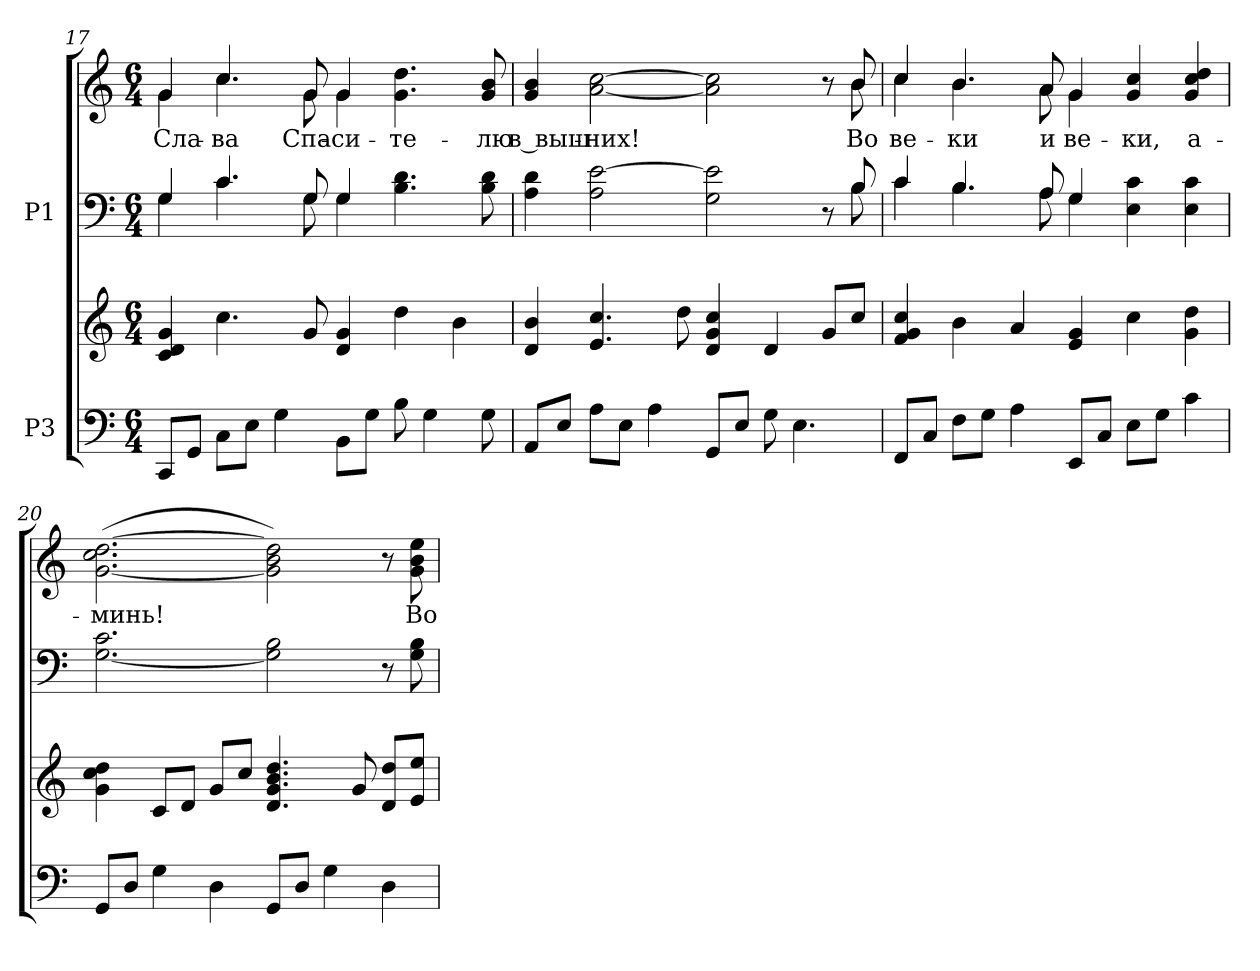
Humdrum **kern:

**kern	**kern	**kern	**kern	**text
*part2	*part2	*part1	*part1	*part1
*staff4	*staff3	*staff2	*staff1	*staff1
*I"P3	*	*I"P1	*	*
!!LO:LB:g=z
*clefF4	*clefG2	*clefF4	*clefG2	*
*k[]	*k[]	*k[]	*k[]	*
*C:	*C:	*C:	*C:	*
*M6/4	*M6/4	*M6/4	*M6/4	*
=17	=17	=17	=17	=17
*	*	*^	*	*
!	!	!	!	!	!LO:LY:b:color=#000000
*	*	*	*	*^	*
8CCi/L	4ci/ 4di 4gi	4Gi/	4Gi\	4gi/	4gi\	Сла-
8GGi/J	.	.	.	.	.	.
!	!	!	!	!	!	!LO:LY:b:color=#000000
8Ci\L	4.cci\	4.ci/	4.ci\	4.cci/	4.cci\	-ва
8Ei\J	.	.	.	.	.	.
4Gi\	.	.	.	.	.	.
!	!	!	!	!	!	!LO:LY:b:color=#000000
.	8gi/	8Gi/	8Gi\	8gi/	8gi\	Спа-
!	!	!	!	!	!	!LO:LY:b:color=#000000
8BBi\L	4di/ 4gi	4Gi/	4Gi\	4gi/	4gi\	-си-
8Gi\J	.	.	.	.	.	.
!	!	!	!	!	!	!LO:LY:b:color=#000000
8Bi\	4ddi\	4.Bi\ 4.di	2ryy	4.gi\ 4.ddi	2ryy	-те-
4Gi\	.	.	.	.	.	.
.	4bi\	.	.	.	.	.
!	!	!	!	!	!	!LO:LY:b:color=#000000
8Gi\	.	8Bi\ 8di	.	8gi/ 8bi	.	-лю
=18	=18	=18	=18	=18	=18	=18
!	!	!	!	!	!	!LO:LY:b:color=#000000
8AAi/L	4di/ 4bi	4Ai\ 4di	4.ryy	4gi/ 4bi	4ryy	в выш-
8Ei/J	.	.	.	.	.	.
*	*	*	*	*v	*v	*
!	!	!	!	!	!LO:LY:b:color=#000000
8Ai\L	4.ei/ 4.cci	2Ai\ [>2ei	.	[<2ai\ [>2cci	-них!
*	*	*v	*v	*	*
8Ei\J	.	.	.	.
4Ai\	.	.	.	.
.	8ddi\	.	.	.
8GGi/L	4di/ 4gi 4cci	2Gi\ 2ei]	2ai\] 2cci]	.
8Ei/J	.	.	.	.
8Gi\	4di/	.	.	.
4.Ei\	.	.	.	.
*	*	*	*^	*
.	8gi/L	8r	8r	8ryy	.
*	*	*^	*	*	*
!	!	!	!	!	!	!LO:LY:b:color=#000000
.	8cci/J	8Bi\	8Bi/	8bi/	8bi\	Во
=19	=19	=19	=19	=19	=19	=19
!	!	!	!	!	!	!LO:LY:b:color=#000000
8FFi/L	4fi/ 4gi 4cci	4ci/	4ci\	4cci/	4cci\	ве-
8Ci/J	.	.	.	.	.	.
!	!	!	!	!	!	!LO:LY:b:color=#000000
8Fi\L	4bi\	4.Bi/	4.Bi\	4.bi/	4.bi\	-ки
8Gi\J	.	.	.	.	.	.
4Ai\	4ai/	.	.	.	.	.
!	!	!	!	!	!	!LO:LY:b:color=#000000
.	.	8Ai/	8Ai\	8ai/	8ai\	и
!	!	!	!	!	!	!LO:LY:b:color=#000000
8EEi/L	4ei/ 4gi	4Gi/	4Gi\	4gi/	4gi\	ве-
8Ci/J	.	.	.	.	.	.
!	!	!	!	!	!	!LO:LY:b:color=#000000
8Ei\L	4cci\	4Ei\ 4ci	2ryy	4gi/ 4cci	2ryy	-ки,
8Gi\J	.	.	.	.	.	.
!	!	!	!	!	!	!LO:LY:b:color=#000000
4ci\	4gi\ 4ddi	4Ei\ 4ci	.	4gi/ 4cci 4ddi	.	а-
*	*	*v	*v	*	*	*
*	*	*	*v	*v	*
!!LO:PB:g=z
=20	=20	=20	=20	=20
!	!	!	!	!LO:LY:b:color=#000000
8GGi/L	4gi\ 4cci 4ddi	[<2.Gi\ 2.ci	([<2.gi\ 2.cci [>2.ddi	-минь!
8Di/J	.	.	.	.
4Gi\	8ci/L	.	.	.
.	8di/J	.	.	.
4Di\	8gi/L	.	.	.
.	8cci/J	.	.	.
8GGi/L	4.di/ 4.gi 4.bi 4.ddi	2Gi\] 2Bi	2gi\] 2bi 2ddi])	.
8Di/J	.	.	.	.
4Gi\	.	.	.	.
.	8gi/	.	.	.
4Di\	8di/ 8ddiL	8r	8r	.
!	!	!	!	!LO:LY:b:color=#000000
.	8ei/ 8eeiJ	8Gi\ 8Bi	8gi\ 8bi 8eei	Во
=	=	=	=	=
*-	*-	*-	*-	*-
